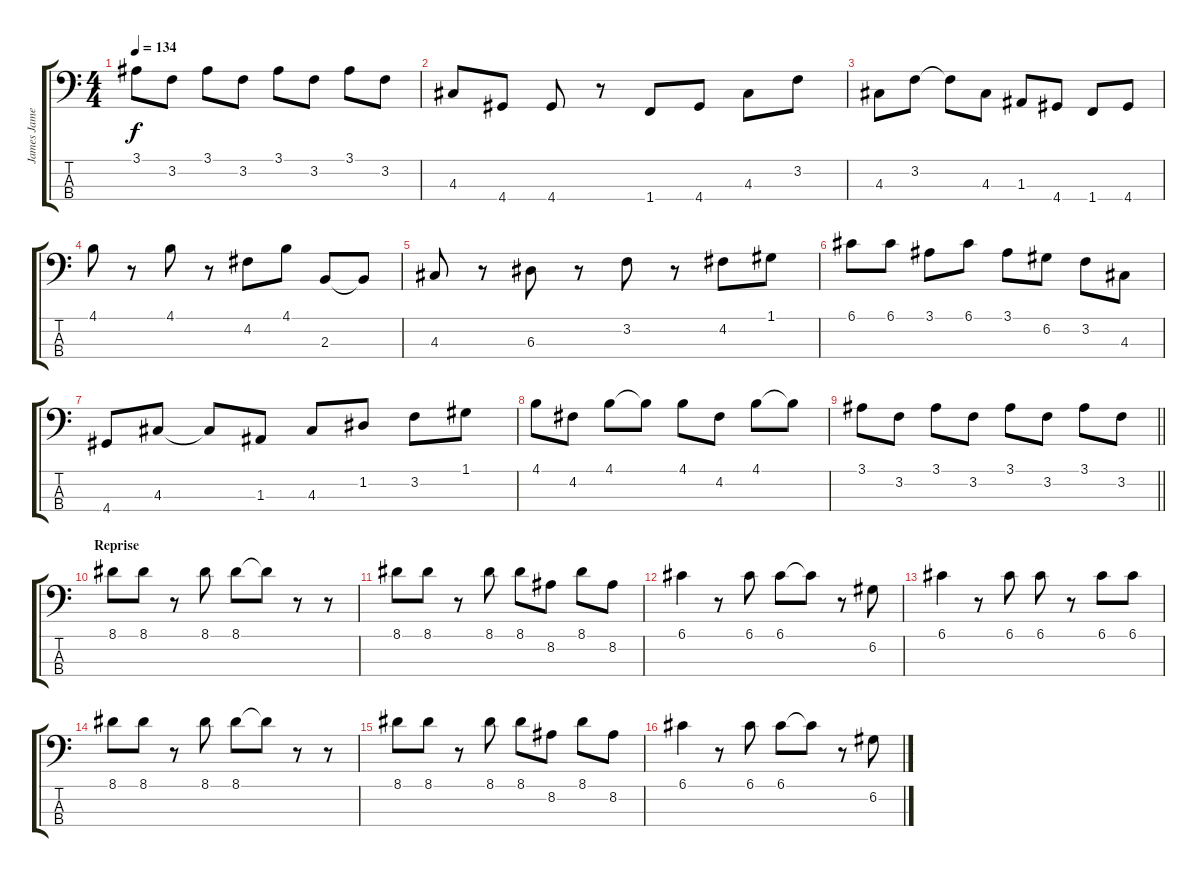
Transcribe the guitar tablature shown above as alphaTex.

\track ("James Jamerson" "James Jame") {instrument electricbassfinger}
\staff {score tabs}
\tuning (G2 D2 A1 E1) {hide}
\ts (4 4)
\tempo 134
\clef f4
\ks c
3.1.8{dy f} 3.2.8 3.1.8 3.2.8 3.1.8 3.2.8 3.1.8 3.2.8 |
4.3.8 4.4.8 4.4.8 r.8 1.4.8 4.4.8 4.3.8 3.2.8 |
4.3.8 3.2.8 3.2{t}.8 4.3.8 1.3.8 4.4.8 1.4.8 4.4.8 |
4.1.8 r.8 4.1.8 r.8 4.2.8 4.1.8 2.3.8 2.3{t}.8 |
4.3.8 r.8 6.3.8 r.8 3.2.8 r.8 4.2.8 1.1.8 |
6.1.8 6.1.8 3.1.8 6.1.8 3.1.8 6.2.8 3.2.8 4.3.8 |
4.4.8 4.3.8 4.3{t}.8 1.3.8 4.3.8 1.2.8 3.2.8 1.1.8 |
4.1.8 4.2.8 4.1.8 4.1{t}.8 4.1.8 4.2.8 4.1.8 4.1{t}.8 |
\barLineRight lightlight
3.1.8 3.2.8 3.1.8 3.2.8 3.1.8 3.2.8 3.1.8 3.2.8 |
\section ("" "Reprise")
8.1.8 8.1.8 r.8 8.1.8 8.1.8 8.1{t}.8 r.8 r.8 |
8.1.8 8.1.8 r.8 8.1.8 8.1.8 8.2.8 8.1.8 8.2.8 |
6.1.4 r.8 6.1.8 6.1.8 6.1{t}.8 r.8 6.2.8 |
6.1.4 r.8 6.1.8 6.1.8 r.8 6.1.8 6.1.8 |
8.1.8 8.1.8 r.8 8.1.8 8.1.8 8.1{t}.8 r.8 r.8 |
8.1.8 8.1.8 r.8 8.1.8 8.1.8 8.2.8 8.1.8 8.2.8 |
6.1.4 r.8 6.1.8 6.1.8 6.1{t}.8 r.8 6.2.8
